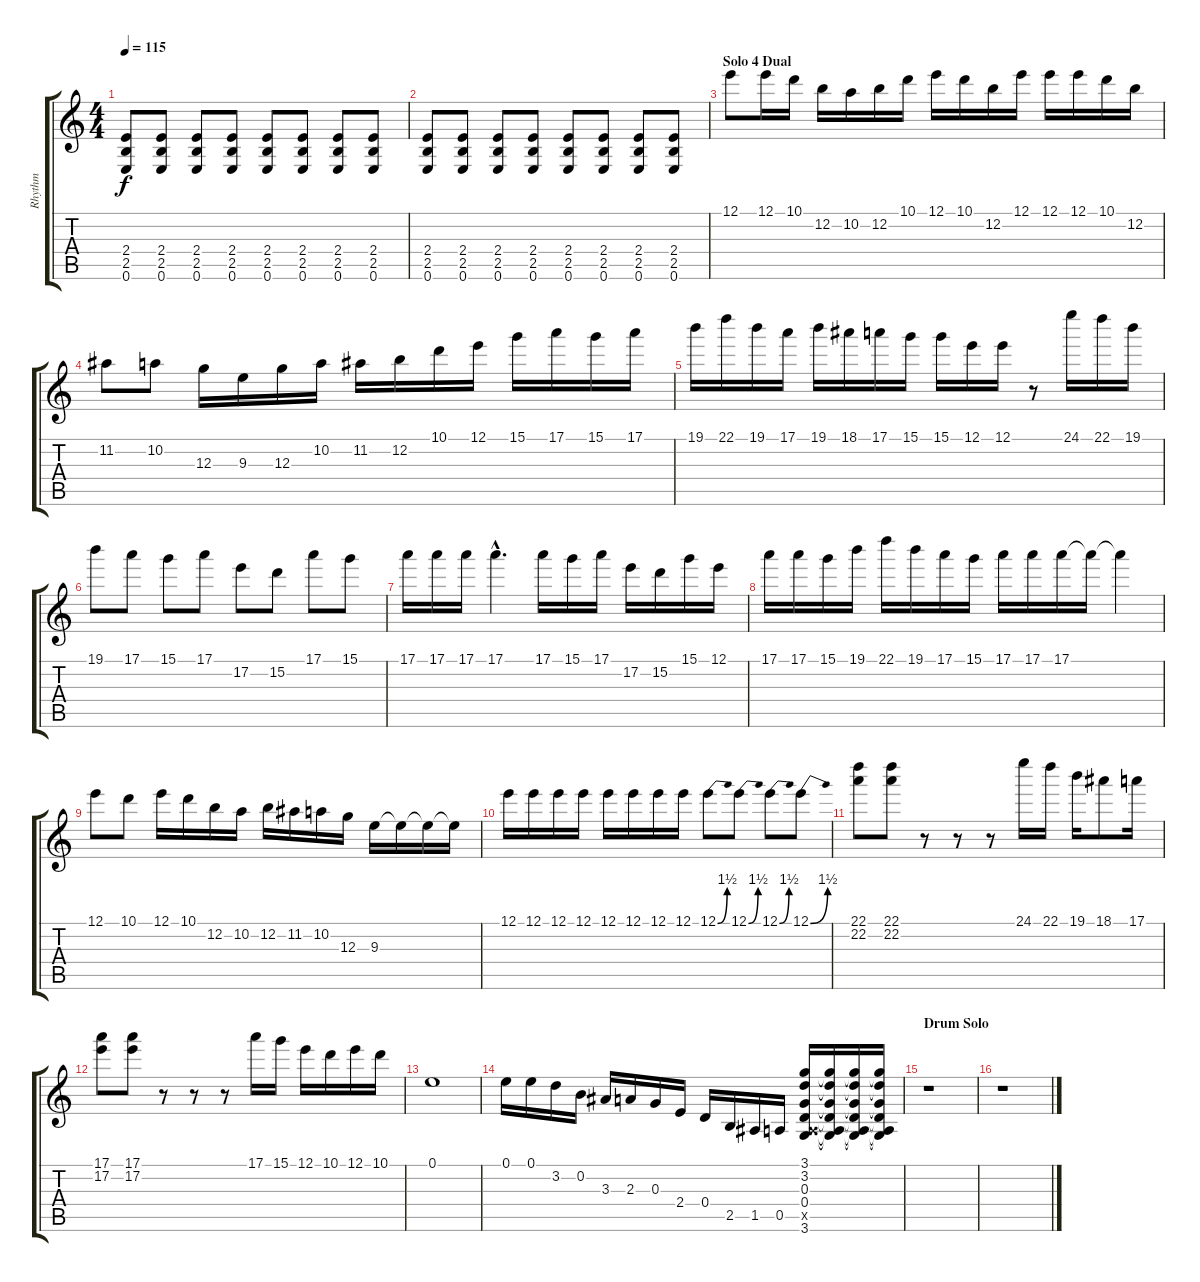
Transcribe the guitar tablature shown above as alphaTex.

\track ("Rhythm" "Rhythm") {instrument overdrivenguitar}
\staff {score tabs}
\tuning (E4 B3 G3 D3 A2 E2) {hide}
\ts (4 4)
\tempo 115
\clef g2
\ks c
(2.4 2.5 0.6).8{dy f} (2.4 2.5 0.6).8 (2.4 2.5 0.6).8 (2.4 2.5 0.6).8 (2.4 2.5 0.6).8 (2.4 2.5 0.6).8 (2.4 2.5 0.6).8 (2.4 2.5 0.6).8 |
(2.4 2.5 0.6).8 (2.4 2.5 0.6).8 (2.4 2.5 0.6).8 (2.4 2.5 0.6).8 (2.4 2.5 0.6).8 (2.4 2.5 0.6).8 (2.4 2.5 0.6).8 (2.4 2.5 0.6).8 |
\section ("" "Solo 4 Dual")
12.1.8{volume 16} 12.1.16 10.1.16 12.2.16 10.2.16 12.2.16 10.1.16 12.1.16 10.1.16 12.2.16 12.1.16 12.1.16 12.1.16 10.1.16 12.2.16 |
11.2.8 10.2.8 12.3.16 9.3.16 12.3.16 10.2.16 11.2.16 12.2.16 10.1.16 12.1.16 15.1.16 17.1.16 15.1.16 17.1.16 |
19.1.16 22.1.16 19.1.16 17.1.16 19.1.16 18.1.16 17.1.16 15.1.16 15.1.16 12.1.16 12.1.16 r.8 24.1.16 22.1.16 19.1.16 |
19.1.8 17.1.8 15.1.8 17.1.8 17.2.8 15.2.8 17.1.8 15.1.8 |
17.1.16 17.1.16 17.1.16 17.1{hac}.4{d} 17.1.16 15.1.16 17.1.16 17.2.16 15.2.16 15.1.16 12.1.16 |
17.1.16 17.1.16 15.1.16 19.1.16 22.1.16 19.1.16 17.1.16 15.1.16 17.1.16 17.1.16 17.1.16 17.1{t}.16 17.1{t}.4 |
12.1.8 10.1.8 12.1.16 10.1.16 12.2.16 10.2.16 12.2.16 11.2.16 10.2.16 12.3.16 9.3.16 9.3{t}.16 9.3{t}.16 9.3{t}.16 |
12.1.16 12.1.16 12.1.16 12.1.16 12.1.16 12.1.16 12.1.16 12.1.16 12.1{be (bend 0 0 60 6)}.8 12.1{be (bend 0 0 60 6)}.8 12.1{be (bend 0 0 60 6)}.8 12.1{be (bend 0 0 60 6)}.8 |
(22.1 22.2).8 (22.1 22.2).8 r.8 r.8 r.8 24.1.16 22.1.16 19.1.16 18.1.8 17.1.16 |
(17.1 17.2).8 (17.1 17.2).8 r.8 r.8 r.8 17.1.16 15.1.16 12.1.16 10.1.16 12.1.16 10.1.16 |
0.1.1 |
0.1.16 0.1.16 3.2.16 0.2.16 3.3.16 2.3.16 0.3.16 2.4.16 0.4.16 2.5.16 1.5.16 0.5.16 (3.1 3.2 0.3 0.4 0.5{x} 3.6).16 (3.1{t} 3.2{t} 0.3{t} 0.4{t} 0.5{t} 3.6{t}).16 (3.1{t} 3.2{t} 0.3{t} 0.4{t} 0.5{t} 3.6{t}).16 (3.1{t} 3.2{t} 0.3{t} 0.4{t} 0.5{t} 3.6{t}).16 |
\section ("" "Drum Solo")
r.1 |
r.1
